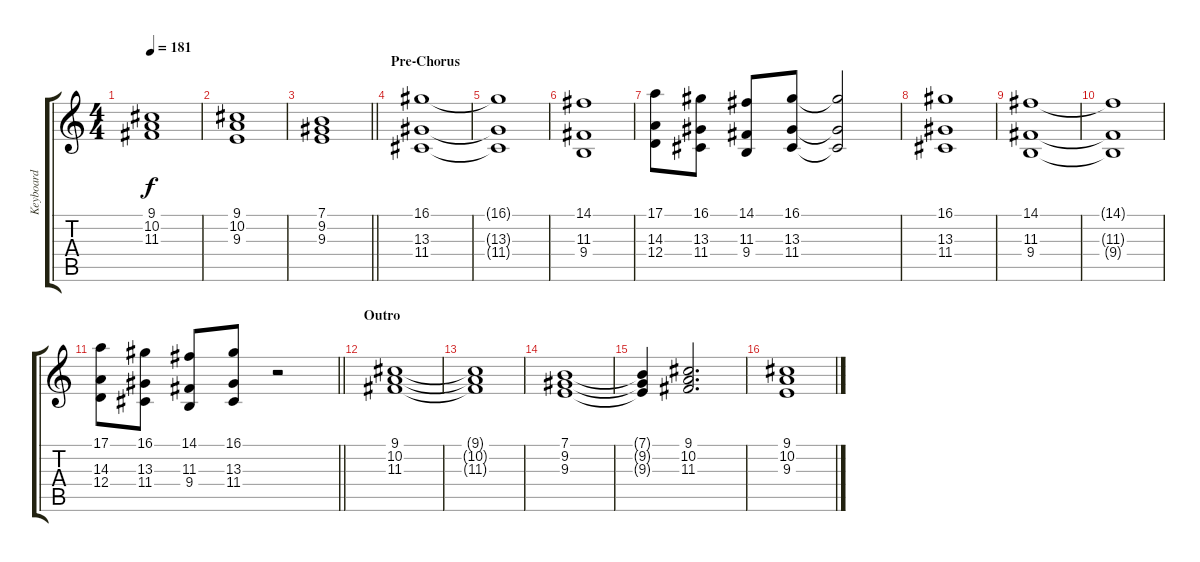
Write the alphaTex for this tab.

\track ("Keyboard" "Keyboard") {instrument stringensemble1}
\staff {score tabs}
\tuning (E4 B3 G3 D3 A2 E2) {hide}
\ts (4 4)
\tempo 181
\clef g2
\ks c
(9.1{t} 10.2{t} 11.3{t}).1{dy f} |
(9.1 10.2 9.3).1 |
\barLineRight lightlight
(7.1 9.2 9.3).1 |
\section ("" "Pre-Chorus")
(16.1 13.3 11.4).1 |
(16.1{t} 13.3{t} 11.4{t}).1 |
(14.1 11.3 9.4).1 |
(17.1 14.3 12.4).8 (16.1 13.3 11.4).8 (14.1 11.3 9.4).8 (16.1 13.3 11.4).8 (16.1{t} 13.3{t} 11.4{t}).2 |
(16.1 13.3 11.4).1 |
(14.1 11.3 9.4).1 |
(14.1{t} 11.3{t} 9.4{t}).1 |
\barLineRight lightlight
(17.1 14.3 12.4).8 (16.1 13.3 11.4).8 (14.1 11.3 9.4).8 (16.1 13.3 11.4).8 r.2 |
\section ("" "Outro")
(9.1 10.2 11.3).1 |
(9.1{t} 10.2{t} 11.3{t}).1 |
(7.1 9.2 9.3).1 |
(7.1{t} 9.2{t} 9.3{t}).4 (9.1 10.2 11.3).2{d} |
(9.1 10.2 9.3).1
